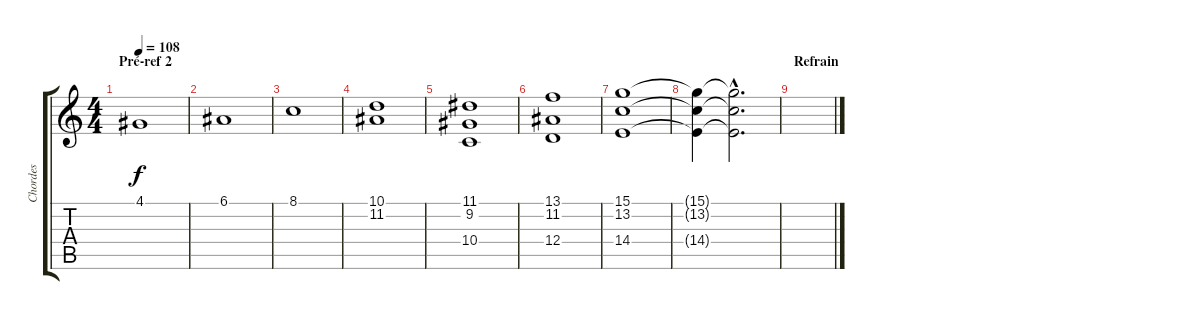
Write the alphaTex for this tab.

\track ("Chordes" "Chordes") {instrument stringensemble2}
\staff {score tabs}
\tuning (E4 B3 G3 D3 A2 E2) {hide}
\ts (4 4)
\section ("" "Pré-ref 2")
\tempo 108
\clef g2
\ks c
4.1.1{dy f} |
6.1.1 |
8.1.1 |
(10.1 11.2).1 |
(11.1 9.2 10.4).1 |
(13.1 11.2 12.4).1 |
(15.1 13.2 14.4).1 |
(15.1{t} 13.2{t} 14.4{t}).4 (15.1{hac t} 13.2{hac t} 14.4{hac t}).2{d volume 7} |
\section ("" "Refrain")
